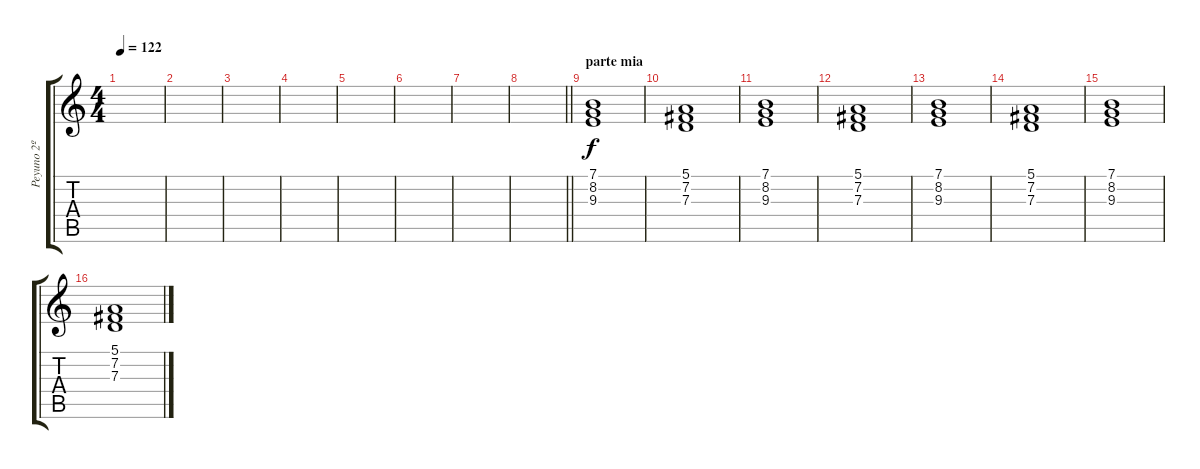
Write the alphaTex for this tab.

\track ("Peyuno 2º" "Peyuno 2º") {instrument choiraahs}
\staff {score tabs}
\tuning (E4 B3 G3 D3 A2 E2) {hide}
\ts (4 4)
\tempo 122
\clef g2
\ks c
|
|
|
|
|
|
|
\barLineRight lightlight
|
\section ("" "parte mia")
(7.1 8.2 9.3).1 |
(5.1 7.2 7.3).1 |
(7.1 8.2 9.3).1 |
(5.1 7.2 7.3).1 |
(7.1 8.2 9.3).1 |
(5.1 7.2 7.3).1 |
(7.1 8.2 9.3).1 |
(5.1 7.2 7.3).1
